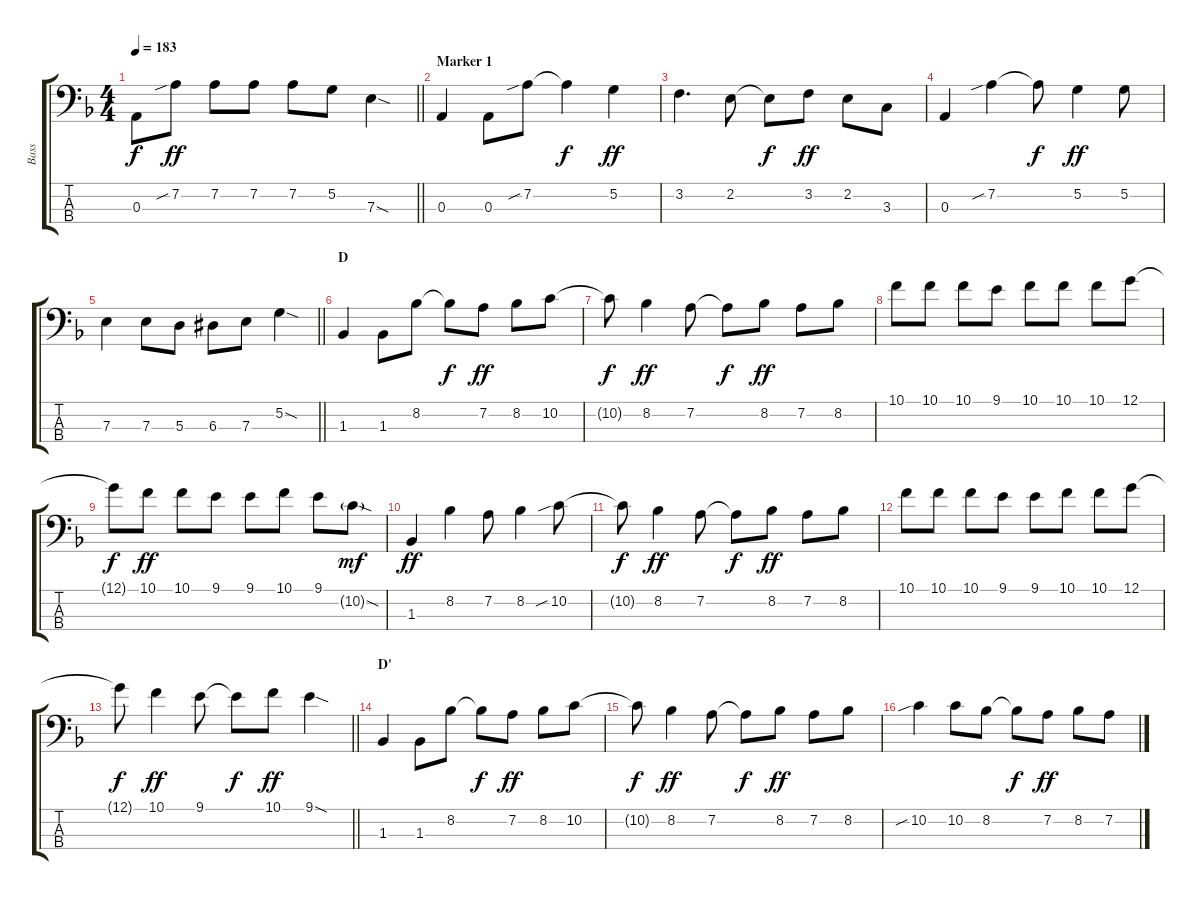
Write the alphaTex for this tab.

\track ("Bass" "Bass") {instrument electricbasspick}
\staff {score tabs}
\tuning (G2 D2 A1 E1) {hide}
\ts (4 4)
\tempo 183
\clef f4
\barLineRight lightlight
\ks f
0.3{t}.8{dy f} 7.2{sib}.8{dy ff} 7.2.8 7.2.8 7.2.8 5.2.8 7.3{sod}.4 |
\section ("" "Marker 1")
0.3.4 0.3.8 7.2{sib}.8 7.2{t}.4{dy f} 5.2.4{dy ff} |
3.2.4{d} 2.2.8 2.2{t}.8{dy f} 3.2.8{dy ff} 2.2.8 3.3.8 |
0.3.4 7.2{sib}.4 7.2{t}.8{dy f} 5.2.4{dy ff} 5.2.8 |
\barLineRight lightlight
7.3.4 7.3.8 5.3.8 6.3{acc #}.8 7.3.8 5.2{sod}.4 |
\section ("" "D")
1.3.4 1.3.8 8.2.8 8.2{t}.8{dy f} 7.2.8{dy ff} 8.2.8 10.2.8 |
10.2{t}.8{dy f} 8.2.4{dy ff} 7.2.8 7.2{t}.8{dy f} 8.2.8{dy ff} 7.2.8 8.2.8 |
10.1.8 10.1.8 10.1.8 9.1.8 10.1.8 10.1.8 10.1.8 12.1.8 |
12.1{t}.8{dy f} 10.1.8{dy ff} 10.1.8 9.1.8 9.1.8 10.1.8 9.1.8 10.2{sod g}.8{dy mf} |
1.3.4{dy ff} 8.2.4 7.2.8 8.2.4 10.2{sib}.8 |
10.2{t}.8{dy f} 8.2.4{dy ff} 7.2.8 7.2{t}.8{dy f} 8.2.8{dy ff} 7.2.8 8.2.8 |
10.1.8 10.1.8 10.1.8 9.1.8 9.1.8 10.1.8 10.1.8 12.1.8 |
\barLineRight lightlight
12.1{t}.8{dy f} 10.1.4{dy ff} 9.1.8 9.1{t}.8{dy f} 10.1.8{dy ff} 9.1{sod}.4 |
\section ("" "D'")
1.3.4 1.3.8 8.2.8 8.2{t}.8{dy f} 7.2.8{dy ff} 8.2.8 10.2.8 |
10.2{t}.8{dy f} 8.2.4{dy ff} 7.2.8 7.2{t}.8{dy f} 8.2.8{dy ff} 7.2.8 8.2.8 |
10.2{sib}.4 10.2.8 8.2.8 8.2{t}.8{dy f} 7.2.8{dy ff} 8.2.8 7.2.8
